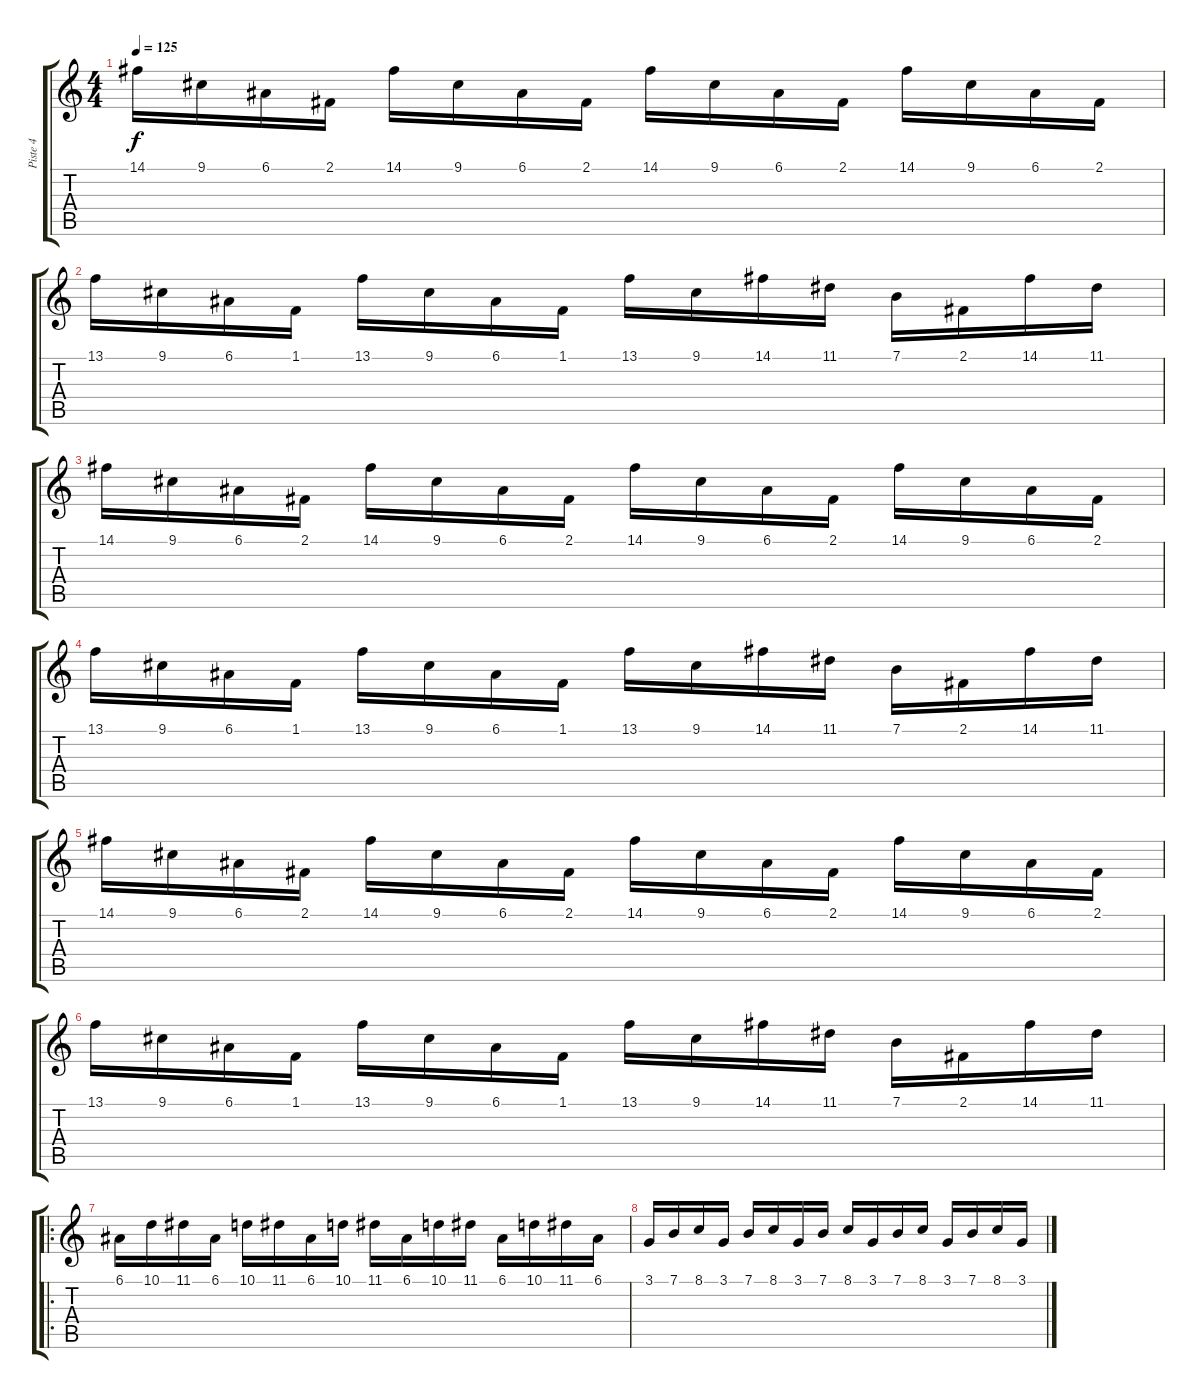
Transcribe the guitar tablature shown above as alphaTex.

\track ("Piste 4" "Piste 4") {instrument lead2sawtooth}
\staff {score tabs}
\tuning (E4 B3 G3 D3 A2 E2) {hide}
\ts (4 4)
\tempo 125
\clef g2
\ks c
14.1.16{dy f} 9.1.16 6.1.16 2.1.16 14.1.16 9.1.16 6.1.16 2.1.16 14.1.16 9.1.16 6.1.16 2.1.16 14.1.16 9.1.16 6.1.16 2.1.16 |
13.1.16 9.1.16 6.1.16 1.1.16 13.1.16 9.1.16 6.1.16 1.1.16 13.1.16 9.1.16 14.1.16 11.1.16 7.1.16 2.1.16 14.1.16 11.1.16 |
14.1.16 9.1.16 6.1.16 2.1.16 14.1.16 9.1.16 6.1.16 2.1.16 14.1.16 9.1.16 6.1.16 2.1.16 14.1.16 9.1.16 6.1.16 2.1.16 |
13.1.16 9.1.16 6.1.16 1.1.16 13.1.16 9.1.16 6.1.16 1.1.16 13.1.16 9.1.16 14.1.16 11.1.16 7.1.16 2.1.16 14.1.16 11.1.16 |
14.1.16 9.1.16 6.1.16 2.1.16 14.1.16 9.1.16 6.1.16 2.1.16 14.1.16 9.1.16 6.1.16 2.1.16 14.1.16 9.1.16 6.1.16 2.1.16 |
13.1.16 9.1.16 6.1.16 1.1.16 13.1.16 9.1.16 6.1.16 1.1.16 13.1.16 9.1.16 14.1.16 11.1.16 7.1.16 2.1.16 14.1.16 11.1.16 |
\ro
6.1.16 10.1.16 11.1.16 6.1.16 10.1.16 11.1.16 6.1.16 10.1.16 11.1.16 6.1.16 10.1.16 11.1.16 6.1.16 10.1.16 11.1.16 6.1.16 |
3.1.16 7.1.16 8.1.16 3.1.16 7.1.16 8.1.16 3.1.16 7.1.16 8.1.16 3.1.16 7.1.16 8.1.16 3.1.16 7.1.16 8.1.16 3.1.16
